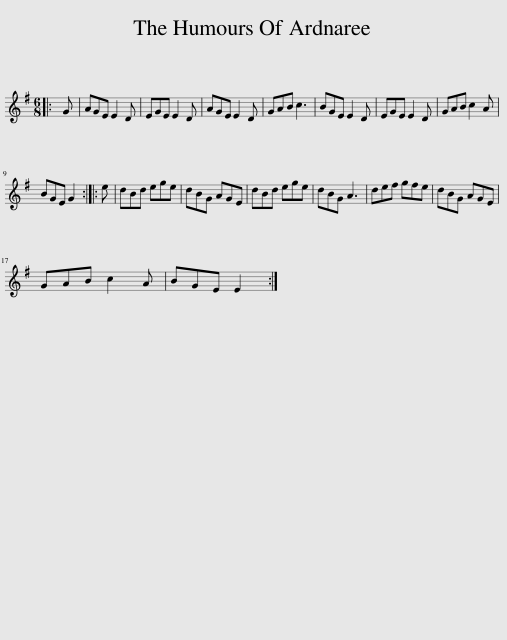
X:1
L:1/8
M:6/8
I:linebreak $
K:Emin
V:1 treble
V:1
|: G | AGE E2 D | EGE E2 D | AGE E2 D | GAB c3 | %5
 BGE E2 D | EGE E2 D | GAB c2 A |$ BGE G2 :: e | %10
 dBd ege | dBG AGE | dBd ege | dBG A3 | def gfe | %15
 dBG AGE |$ GAB c2 A | BGE E2 :| %18
